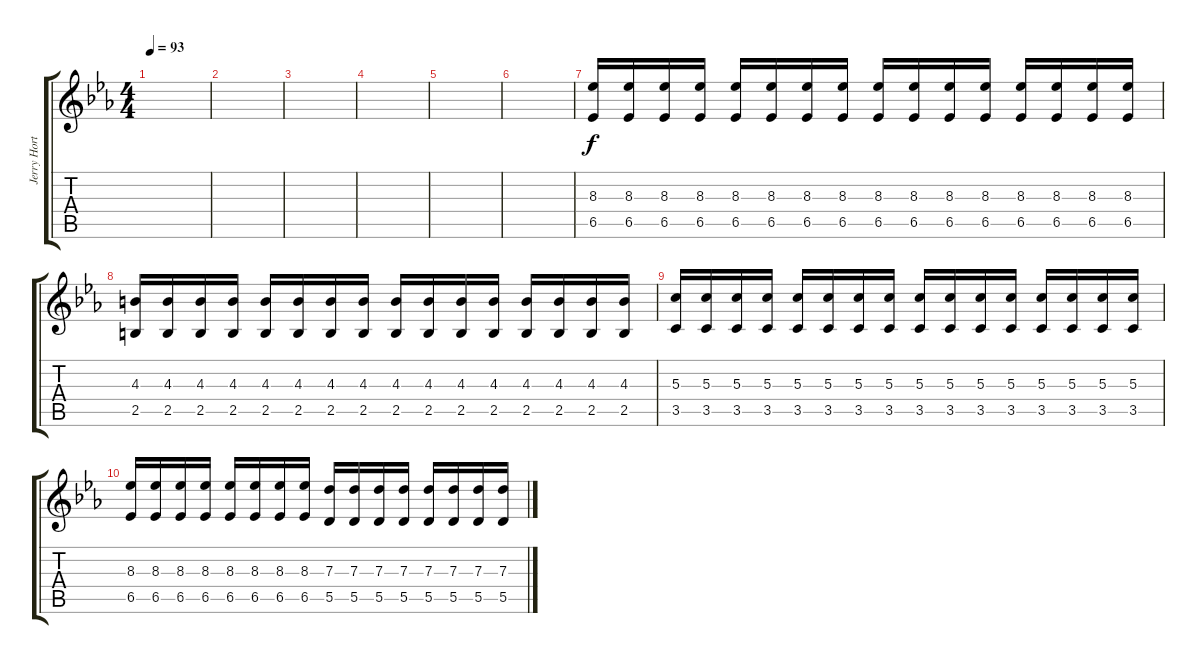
\track ("Jerry Horton (Guitar 2)" "Jerry Hort") {instrument distortionguitar}
\staff {score tabs}
\tuning (E4 B3 G3 D3 A2 D2) {hide}
\ts (4 4)
\tempo 93
\clef g2
\ks cminor
|
|
|
|
|
|
(8.3 6.5).16 (8.3 6.5).16 (8.3 6.5).16 (8.3 6.5).16 (8.3 6.5).16 (8.3 6.5).16 (8.3 6.5).16 (8.3 6.5).16 (8.3 6.5).16 (8.3 6.5).16 (8.3 6.5).16 (8.3 6.5).16 (8.3 6.5).16 (8.3 6.5).16 (8.3 6.5).16 (8.3 6.5).16 |
(4.3 2.5).16 (4.3 2.5).16 (4.3 2.5).16 (4.3 2.5).16 (4.3 2.5).16 (4.3 2.5).16 (4.3 2.5).16 (4.3 2.5).16 (4.3 2.5).16 (4.3 2.5).16 (4.3 2.5).16 (4.3 2.5).16 (4.3 2.5).16 (4.3 2.5).16 (4.3 2.5).16 (4.3 2.5).16 |
(5.3 3.5).16 (5.3 3.5).16 (5.3 3.5).16 (5.3 3.5).16 (5.3 3.5).16 (5.3 3.5).16 (5.3 3.5).16 (5.3 3.5).16 (5.3 3.5).16 (5.3 3.5).16 (5.3 3.5).16 (5.3 3.5).16 (5.3 3.5).16 (5.3 3.5).16 (5.3 3.5).16 (5.3 3.5).16 |
(8.3 6.5).16 (8.3 6.5).16 (8.3 6.5).16 (8.3 6.5).16 (8.3 6.5).16 (8.3 6.5).16 (8.3 6.5).16 (8.3 6.5).16 (7.3 5.5).16 (7.3 5.5).16 (7.3 5.5).16 (7.3 5.5).16 (7.3 5.5).16 (7.3 5.5).16 (7.3 5.5).16 (7.3 5.5).16
